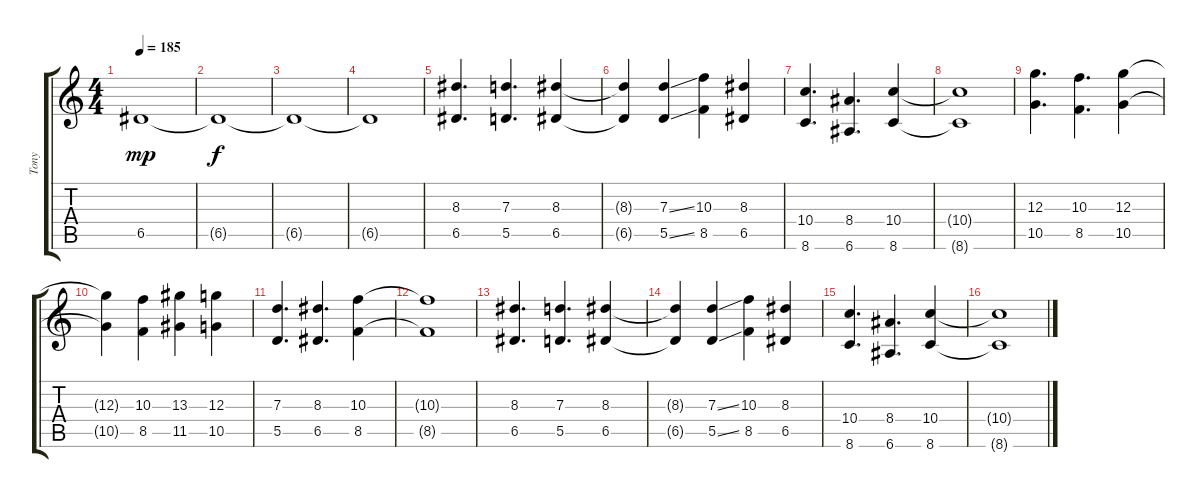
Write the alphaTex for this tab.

\track ("Tony" "Tony") {instrument distortionguitar}
\staff {score tabs}
\tuning (E4 B3 G3 D3 A2 E2) {hide}
\ts (4 4)
\tempo 185
\clef g2
\ks c
6.5.1{dy mp balance 12 instrument distortionguitar} |
6.5{t}.1{dy f} |
6.5{t}.1 |
6.5{t}.1 |
(8.3 6.5).4{d} (7.3 5.5).4{d} (8.3 6.5).4 |
(8.3{t} 6.5{t}).4 (7.3{ss} 5.5{ss}).4 (10.3 8.5).4 (8.3 6.5).4 |
(10.4 8.6).4{d} (8.4 6.6).4{d} (10.4 8.6).4 |
(10.4{t} 8.6{t}).1 |
(12.3 10.5).4{d} (10.3 8.5).4{d} (12.3 10.5).4 |
(12.3{t} 10.5{t}).4 (10.3 8.5).4 (13.3 11.5).4 (12.3 10.5).4 |
(7.3 5.5).4{d} (8.3 6.5).4{d} (10.3 8.5).4 |
(10.3{t} 8.5{t}).1 |
(8.3 6.5).4{d balance 4} (7.3 5.5).4{d} (8.3 6.5).4 |
(8.3{t} 6.5{t}).4 (7.3{ss} 5.5{ss}).4 (10.3 8.5).4 (8.3 6.5).4 |
(10.4 8.6).4{d} (8.4 6.6).4{d} (10.4 8.6).4 |
(10.4{t} 8.6{t}).1
